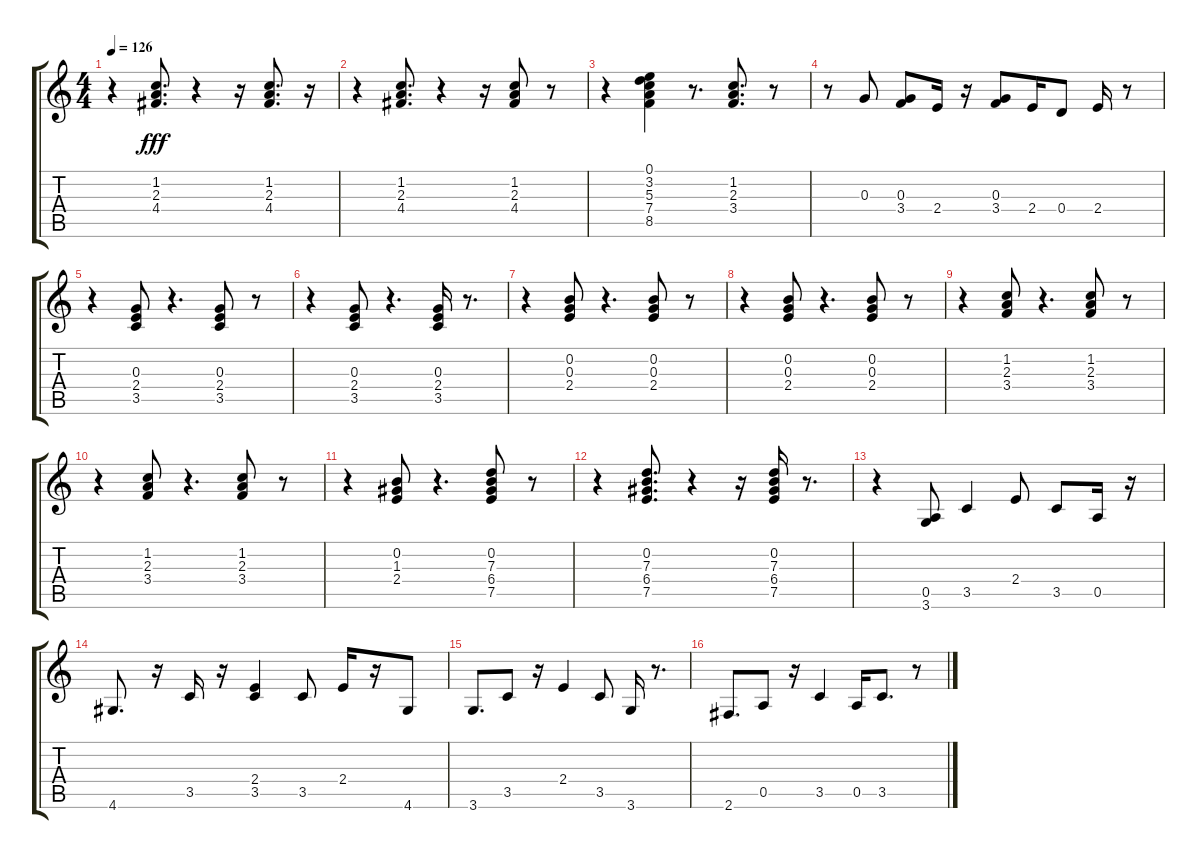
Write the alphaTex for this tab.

\track "" {instrument electricguitarclean}
\staff {score tabs}
\tuning (E4 B3 G3 D3 A2 E2) {hide}
\ts (4 4)
\tempo 126
\clef g2
\ks c
r.4{dy fff} (1.2 2.3 4.4).8{d} r.4 r.16 (1.2 2.3 4.4).8{d} r.16 |
r.4 (1.2 2.3 4.4).8{d} r.4 r.16 (1.2 2.3 4.4).8 r.8 |
r.4 (0.1 3.2 5.3 7.4 8.5).4 r.8{d} (1.2 2.3 3.4).8{d} r.8 |
r.8 0.3.8 (0.3 3.4).8 2.4.16 r.16 (0.3 3.4).8 2.4.16 0.4.8 2.4.16 r.8 |
r.4 (0.3 2.4 3.5).8 r.4{d} (0.3 2.4 3.5).8 r.8 |
r.4 (0.3 2.4 3.5).8 r.4{d} (0.3 2.4 3.5).16 r.8{d} |
r.4 (0.2 0.3 2.4).8 r.4{d} (0.2 0.3 2.4).8 r.8 |
r.4 (0.2 0.3 2.4).8 r.4{d} (0.2 0.3 2.4).8 r.8 |
r.4 (1.2 2.3 3.4).8 r.4{d} (1.2 2.3 3.4).8 r.8 |
r.4 (1.2 2.3 3.4).8 r.4{d} (1.2 2.3 3.4).8 r.8 |
r.4 (0.2 1.3 2.4).8 r.4{d} (0.2 7.3 6.4 7.5).8 r.8 |
r.4 (0.2 7.3 6.4 7.5).8{d} r.4 r.16 (0.2 7.3 6.4 7.5).16 r.8{d} |
r.4 (0.5 3.6).8 3.5.4 2.4.8 3.5.8 0.5.16 r.16 |
4.6.8{d} r.16 3.5.16 r.16 (2.4 3.5).4 3.5.8 2.4.16 r.16 4.6.8 |
3.6.8{d} 3.5.8 r.16 2.4.4 3.5.8 3.6.16 r.8{d} |
2.6.8{d} 0.5.8 r.16 3.5.4 0.5.16 3.5.8{d} r.8
